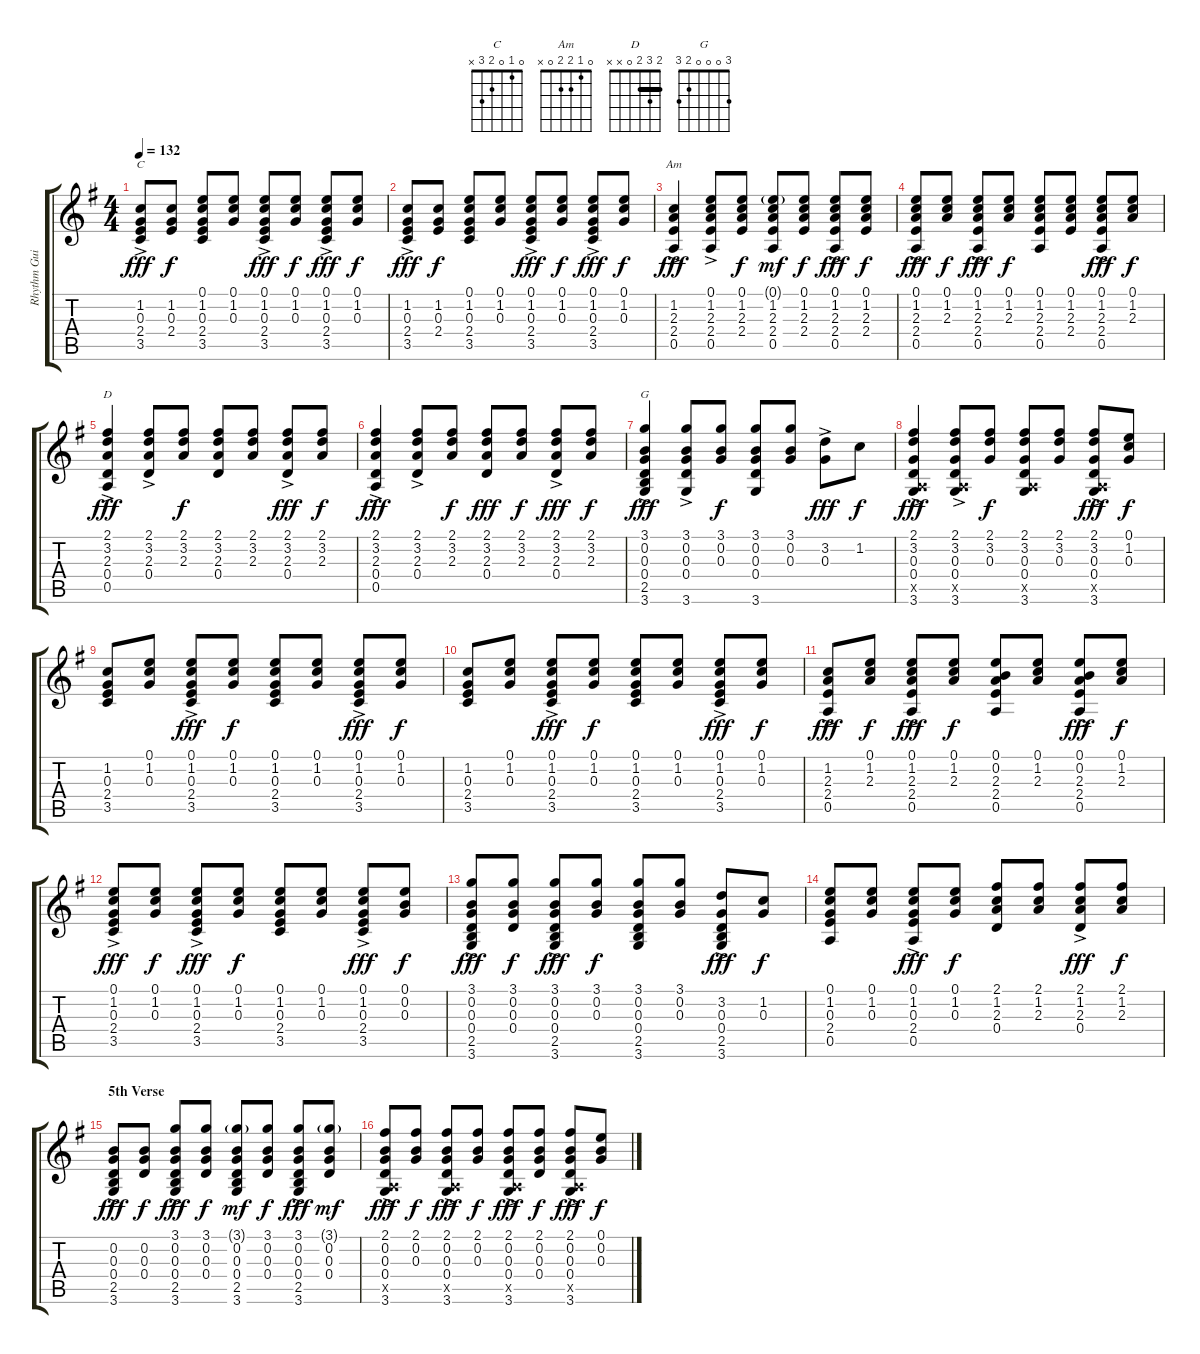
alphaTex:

\track ("Rhythm Guitar" "Rhythm Gui") {instrument acousticguitarnylon}
\staff {score tabs}
\tuning (E4 B3 G3 D3 A2 E2) {hide}
\chord ("C" 0 1 0 2 3 x)
\chord ("Am" 0 1 2 2 0 x)
\chord ("D" 2 3 2 0 x x) {barre 2}
\chord ("G" 3 0 0 0 2 3)
\ts (4 4)
\tempo 132
\clef g2
\ks g
(1.2{ac} 0.3 2.4 3.5).8{ch "C" dy fff} (1.2 0.3 2.4).8{dy f} (0.1 1.2 0.3 2.4 3.5).8 (0.1 1.2 0.3).8 (0.1{ac} 1.2 0.3 2.4 3.5).8{dy fff} (0.1 1.2 0.3).8{dy f} (0.1{ac} 1.2 0.3 2.4 3.5).8{dy fff} (0.1 1.2 0.3).8{dy f} |
(1.2{ac} 0.3 2.4 3.5).8{dy fff} (1.2 0.3 2.4).8{dy f} (0.1 1.2 0.3 2.4 3.5).8 (0.1 1.2 0.3).8 (0.1{ac} 1.2 0.3 2.4 3.5).8{dy fff} (0.1 1.2 0.3).8{dy f} (0.1{ac} 1.2 0.3 2.4 3.5).8{dy fff} (0.1 1.2 0.3).8{dy f} |
(1.2{ac} 2.3 2.4 0.5).4{ch "Am" dy fff} (0.1{ac} 1.2 2.3 2.4 0.5).8 (0.1 1.2 2.3 2.4).8{dy f} (0.1{g} 1.2 2.3 2.4 0.5).8{dy mf} (0.1 1.2 2.3 2.4).8{dy f} (0.1{ac} 1.2 2.3 2.4 0.5).8{dy fff} (0.1 1.2 2.3 2.4).8{dy f} |
(0.1{ac} 1.2 2.3 2.4 0.5).8{dy fff} (0.1 1.2 2.3).8{dy f} (0.1{ac} 1.2 2.3 2.4 0.5).8{dy fff} (0.1 1.2 2.3).8{dy f} (0.1 1.2 2.3 2.4 0.5).8 (0.1 1.2 2.3 2.4).8 (0.1{ac} 1.2 2.3 2.4 0.5).8{dy fff} (0.1 1.2 2.3).8{dy f} |
(2.1{ac} 3.2 2.3 0.4 0.5).4{ch "D" dy fff} (2.1{ac} 3.2 2.3 0.4).8 (2.1 3.2 2.3).8{dy f} (2.1 3.2 2.3 0.4).8 (2.1 3.2 2.3).8 (2.1{ac} 3.2 2.3 0.4).8{dy fff} (2.1 3.2 2.3).8{dy f} |
(2.1{ac} 3.2 2.3 0.4 0.5).4{dy fff} (2.1{ac} 3.2 2.3 0.4).8 (2.1 3.2 2.3).8{dy f} (2.1 3.2 2.3 0.4).8{dy fff} (2.1 3.2 2.3).8{dy f} (2.1{ac} 3.2 2.3 0.4).8{dy fff} (2.1 3.2 2.3).8{dy f} |
(3.1{ac} 0.2 0.3 0.4 2.5 3.6).4{ch "G" dy fff} (3.1{ac} 0.2 0.3 0.4 3.6).8 (3.1 0.2 0.3).8{dy f} (3.1 0.2 0.3 0.4 3.6).8 (3.1 0.2 0.3).8 (3.2{ac} 0.3).8{dy fff} 1.2.8{dy f} |
(2.1{ac} 3.2 0.3 0.4 0.5{x} 3.6).4{dy fff} (2.1{ac} 3.2 0.3 0.4 0.5{x} 3.6).8 (2.1 3.2 0.3).8{dy f} (2.1 3.2 0.3 0.4 0.5{x} 3.6).8 (2.1 3.2 0.3).8 (2.1{ac} 3.2 0.3 0.4 0.5{x} 3.6).8{dy fff} (0.1 1.2 0.3).8{dy f} |
(1.2 0.3 2.4 3.5).8 (0.1 1.2 0.3).8 (0.1{ac} 1.2 0.3 2.4 3.5).8{dy fff} (0.1 1.2 0.3).8{dy f} (0.1 1.2 0.3 2.4 3.5).8 (0.1 1.2 0.3).8 (0.1{ac} 1.2 0.3 2.4 3.5).8{dy fff} (0.1 1.2 0.3).8{dy f} |
(1.2 0.3 2.4 3.5).8 (0.1 1.2 0.3).8 (0.1{ac} 1.2 0.3 2.4 3.5).8{dy fff} (0.1 1.2 0.3).8{dy f} (0.1 1.2 0.3 2.4 3.5).8 (0.1 1.2 0.3).8 (0.1{ac} 1.2 0.3 2.4 3.5).8{dy fff} (0.1 1.2 0.3).8{dy f} |
(1.2{ac} 2.3 2.4 0.5).8{dy fff} (0.1 1.2 2.3).8{dy f} (0.1 1.2{ac} 2.3 2.4 0.5).8{dy fff} (0.1 1.2 2.3).8{dy f} (0.1 0.2 2.3 2.4 0.5).8 (0.1 1.2 2.3).8 (0.1{ac} 0.2 2.3 2.4 0.5).8{dy fff} (0.1 1.2 2.3).8{dy f} |
(0.1{ac} 1.2 0.3 2.4 3.5).8{dy fff} (0.1 1.2 0.3).8{dy f} (0.1{ac} 1.2 0.3 2.4 3.5).8{dy fff} (0.1 1.2 0.3).8{dy f} (0.1 1.2 0.3 2.4 3.5).8 (0.1 1.2 0.3).8 (0.1{ac} 1.2 0.3 2.4 3.5).8{dy fff} (0.1 0.2 0.3).8{dy f} |
(3.1{ac} 0.2 0.3 0.4 2.5 3.6).8{dy fff} (3.1 0.2 0.3 0.4).8{dy f} (3.1{ac} 0.2 0.3 0.4 2.5 3.6).8{dy fff} (3.1 0.2 0.3).8{dy f} (3.1 0.2 0.3 0.4 2.5 3.6).8 (3.1 0.2 0.3).8 (3.2{ac} 0.3 0.4 2.5 3.6).8{dy fff} (1.2 0.3).8{dy f} |
(0.1 1.2 0.3 2.4 0.5).8 (0.1 1.2 0.3).8 (0.1{ac} 1.2 0.3 2.4 0.5).8{dy fff} (0.1 1.2 0.3).8{dy f} (2.1 1.2 2.3 0.4).8 (2.1 1.2 2.3).8 (2.1{ac} 1.2 2.3 0.4).8{dy fff} (2.1 1.2 2.3).8{dy f} |
\section ("" "5th Verse")
(0.2{ac} 0.3 0.4 2.5 3.6).8{dy fff} (0.2 0.3 0.4).8{dy f} (3.1{ac} 0.2 0.3 0.4 2.5 3.6).8{dy fff} (3.1 0.2 0.3 0.4).8{dy f} (3.1{g} 0.2 0.3 0.4 2.5 3.6).8{dy mf} (3.1 0.2 0.3 0.4).8{dy f} (3.1 0.2{ac} 0.3 0.4 2.5 3.6).8{dy fff} (3.1{g} 0.2 0.3 0.4).8{dy mf} |
(2.1{ac} 0.2 0.3 0.4 0.5{x} 3.6).8{dy fff} (2.1 0.2 0.3).8{dy f} (2.1 0.2{ac} 0.3 0.4 0.5{x} 3.6).8{dy fff} (2.1 0.2 0.3).8{dy f} (2.1 0.2 0.3 0.4{ac} 0.5{ac x} 3.6).8{dy fff} (2.1 0.2 0.3 0.4).8{dy f} (2.1 0.2 0.3{ac} 0.4 0.5{ac x} 3.6).8{dy fff} (0.1 0.2 0.3).8{dy f}
